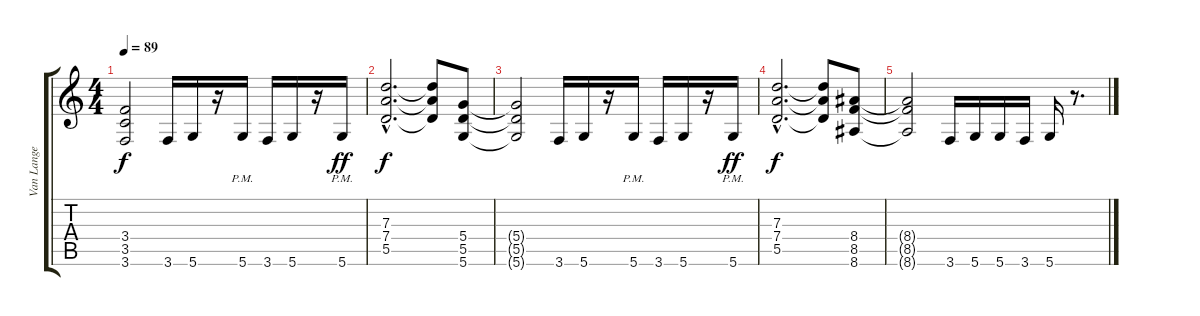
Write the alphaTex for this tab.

\track ("Van Lange" "Van Lange") {instrument distortionguitar}
\staff {score tabs}
\tuning (E4 B3 G3 D3 A2 D2) {hide}
\ts (4 4)
\tempo 89
\clef g2
\ks c
(3.4{t} 3.5{t} 3.6{t}).2{dy f} 3.6.16 5.6.16 r.16 5.6{pm}.16 3.6.16 5.6.16 r.16 5.6{pm}.16{dy ff} |
(7.3{hac} 7.4{hac} 5.5{hac}).2{d dy f} (7.3{t} 7.4{t} 5.5{t}).8 (5.4 5.5 5.6).8 |
(5.4{t} 5.5{t} 5.6{t}).2 3.6.16 5.6.16 r.16 5.6{pm}.16 3.6.16 5.6.16 r.16 5.6{pm}.16{dy ff} |
(7.3{hac} 7.4{hac} 5.5{hac}).2{d dy f} (7.3{t} 7.4{t} 5.5{t}).8 (8.4 8.5 8.6).8 |
(8.4{t} 8.5{t} 8.6{t}).2 3.6.16 5.6.16 5.6.16 3.6.16 5.6.16 r.8{d}
